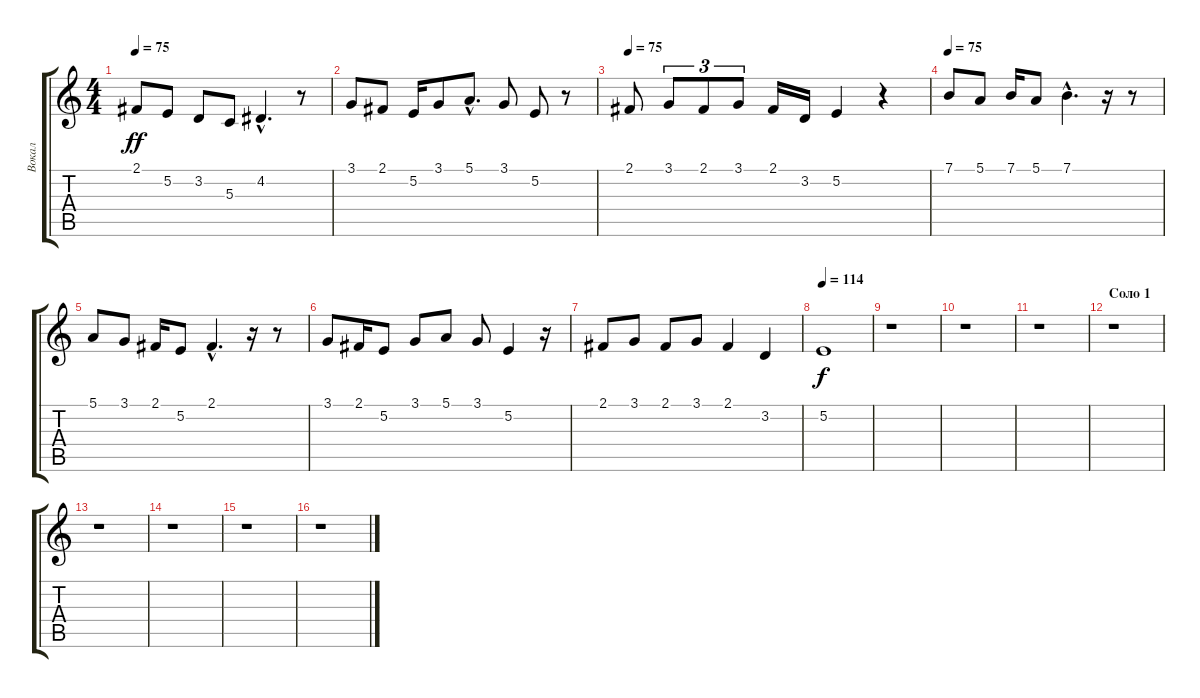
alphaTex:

\track ("Вокал" "Вокал") {instrument cello}
\staff {score tabs}
\tuning (E4 B3 G3 D3 A2 E2) {hide}
\ts (4 4)
\tempo 75
\clef g2
\ks c
2.1.8{dy ff} 5.2.8 3.2.8 5.3.8 4.2{hac}.4{d} r.8 |
3.1.8 2.1.8 5.2.16 3.1.8 5.1{hac}.8{d} 3.1.8 5.2.8 r.8 |
\tempo 75
2.1.8 3.1.8{tu (3 2)} 2.1.8{tu (3 2)} 3.1.8{tu (3 2)} 2.1.16 3.2.16 5.2.4 r.4 |
\tempo 75
7.1.8 5.1.8 7.1.16 5.1.8 7.1{hac}.4{d} r.16 r.8 |
5.1.8 3.1.8 2.1.16 5.2.8 2.1{hac}.4{d} r.16 r.8 |
3.1.8 2.1.16 5.2.8 3.1.8 5.1.8 3.1.8 5.2.4 r.16 |
2.1.8 3.1.8 2.1.8 3.1.8 2.1.4 3.2.4 |
\tempo 114
5.2.1{dy f} |
r.1 |
r.1 |
r.1 |
\section ("" "Соло 1")
r.1 |
r.1 |
r.1 |
r.1 |
r.1
